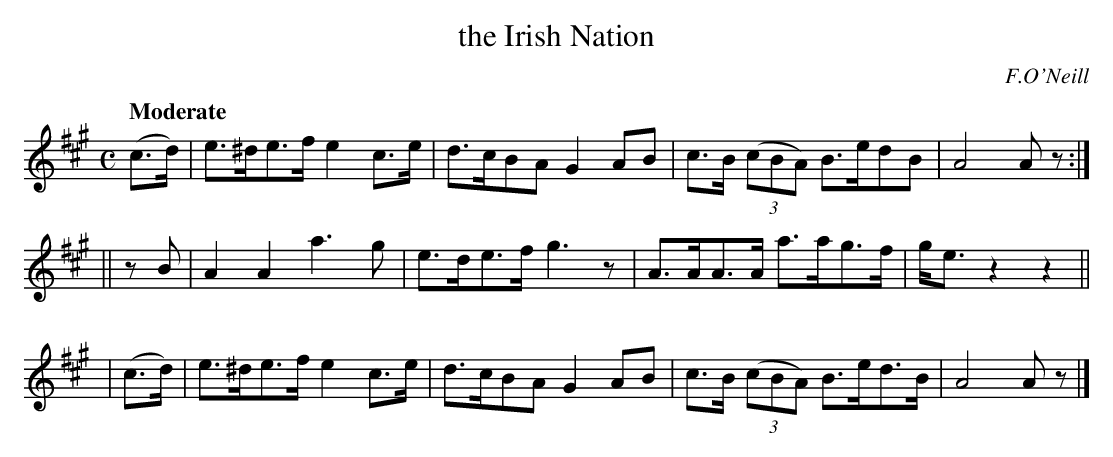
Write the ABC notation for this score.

X:1
T: the Irish Nation
O: F.O'Neill
Q: "Moderate"
M: C
L: 1/8
K: A
  (c>d) | e>^de>f e2c>e | d>cBA G2AB | c>B (3(cBA) B>edB  | A4 Az :|
||  zB  | A2A2    a3g   | e>de>f g3z | A>AA>A      a>ag>f | g<ez2 z2 ||
| (c>d) | e>^de>f e2c>e | d>cBA G2AB | c>B (3(cBA) B>ed>B | A4 Az |]
